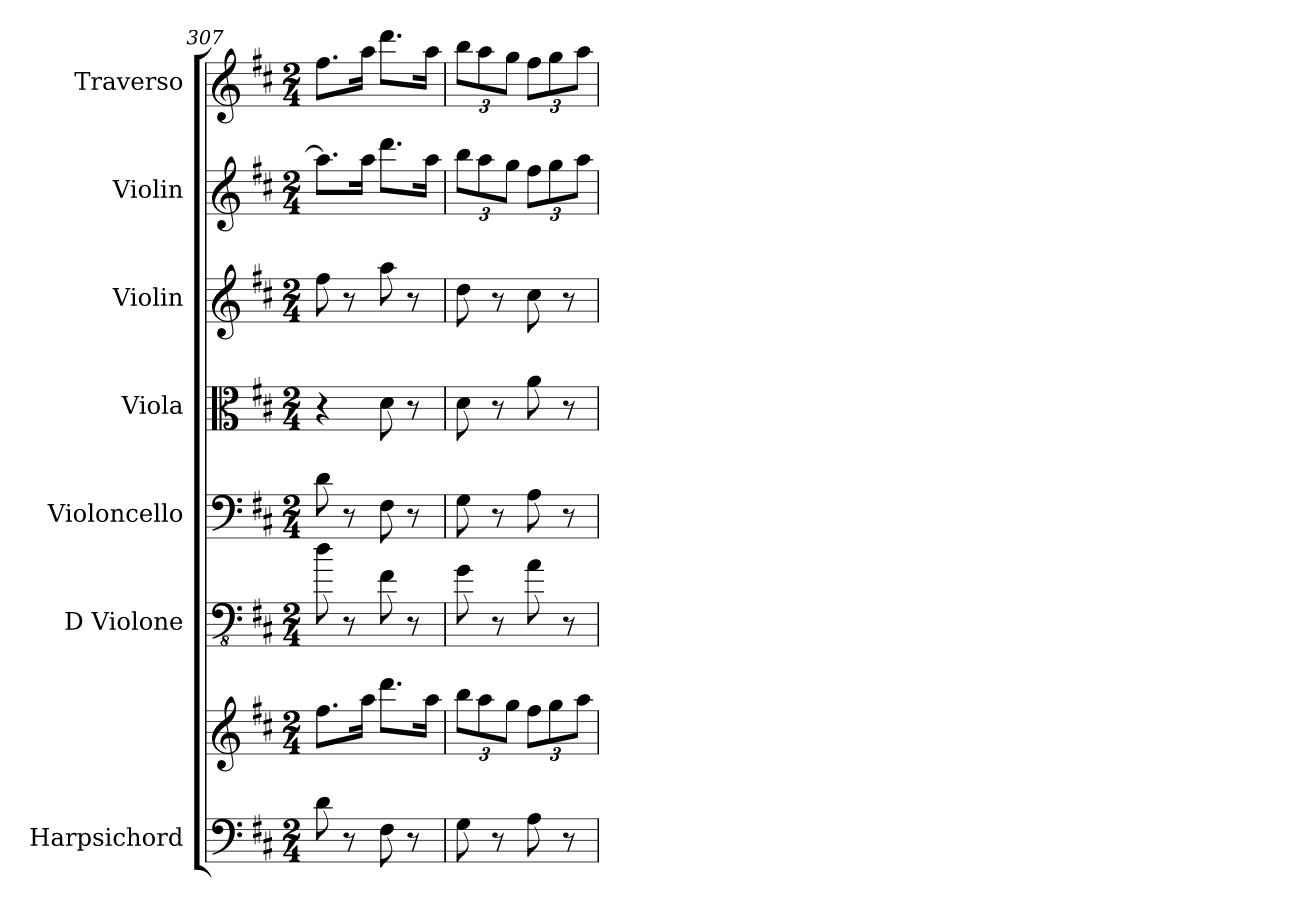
**kern	**kern	**kern	**kern	**kern	**kern	**kern	**kern
*part7	*part7	*part6	*part5	*part4	*part3	*part2	*part1
*staff8	*staff7	*staff6	*staff5	*staff4	*staff3	*staff2	*staff1
*I"Harpsichord	*	*I"D Violone	*I"Violoncello	*I"Viola	*I"Violin	*I"Violin	*I"Traverso
*I'Hch.	*	*I'D Vne.	*I'Vc.	*I'Vla.	*I'Vln.	*I'Vln.	*I'Trv.
*clefF4	*clefG2	*clefFv4	*clefF4	*clefC3	*clefG2	*clefG2	*clefG2
*	*	*ITrd7c12	*	*	*	*	*
*k[f#c#]	*k[f#c#]	*k[f#c#]	*k[f#c#]	*k[f#c#]	*k[f#c#]	*k[f#c#]	*k[f#c#]
*M2/4	*M2/4	*M2/4	*M2/4	*M2/4	*M2/4	*M2/4	*M2/4
=307	=307	=307	=307	=307	=307	=307	=307
8d\	8.ff#\L	8D\	8d\	4r	8ff#\	8.aa\L]	8.ff#\L
8r	.	8r	8r	.	8r	.	.
.	16aa\Jk	.	.	.	.	16aa\Jk	16aa\Jk
8F#\	8.ddd\L	8FF#\	8F#\	8d\	8aa\	8.ddd\L	8.ddd\L
8r	.	8r	8r	8r	8r	.	.
.	16aa\Jk	.	.	.	.	16aa\Jk	16aa\Jk
=308	=308	=308	=308	=308	=308	=308	=308
*	*Xbrackettup	*	*	*	*	*Xbrackettup	*Xbrackettup
8G\	12bb\L	8GG\	8G\	8d\	8dd\	12bb\L	12bb\L
.	12aa\	.	.	.	.	12aa\	12aa\
8r	.	8r	8r	8r	8r	.	.
.	12gg\J	.	.	.	.	12gg\J	12gg\J
8A\	12ff#\L	8AA\	8A\	8a\	8cc#\	12ff#\L	12ff#\L
.	12gg\	.	.	.	.	12gg\	12gg\
8r	.	8r	8r	8r	8r	.	.
.	12aa\J	.	.	.	.	12aa\J	12aa\J
=	=	=	=	=	=	=	=
*-	*-	*-	*-	*-	*-	*-	*-
